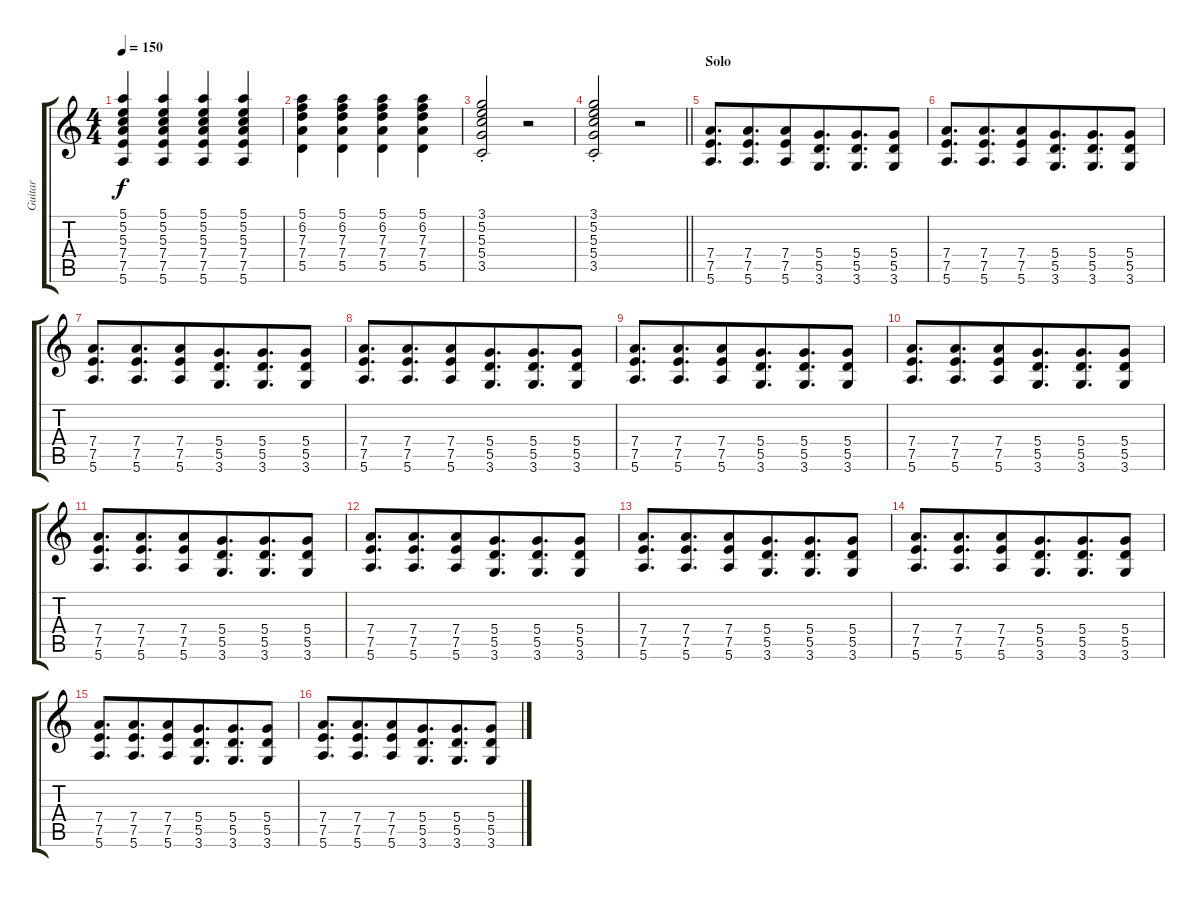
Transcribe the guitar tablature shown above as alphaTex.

\track ("Guitar" "Guitar") {instrument distortionguitar}
\staff {score tabs}
\tuning (E4 B3 G3 D3 A2 E2) {hide}
\ts (4 4)
\tempo 150
\clef g2
\ks c
(5.1 5.2 5.3 7.4 7.5 5.6).4{dy f} (5.1 5.2 5.3 7.4 7.5 5.6).4 (5.1 5.2 5.3 7.4 7.5 5.6).4 (5.1 5.2 5.3 7.4 7.5 5.6).4 |
(5.1 6.2 7.3 7.4 5.5).4 (5.1 6.2 7.3 7.4 5.5).4 (5.1 6.2 7.3 7.4 5.5).4 (5.1 6.2 7.3 7.4 5.5).4 |
(3.1{st} 5.2{st} 5.3{st} 5.4{st} 3.5{st}).2 r.2 |
\barLineRight lightlight
(3.1{st} 5.2{st} 5.3{st} 5.4{st} 3.5{st}).2 r.2 |
\section ("" "Solo")
(7.4 7.5 5.6).8{d} (7.4 7.5 5.6).8{d beam merge} (7.4 7.5 5.6).8{beam merge} (5.4 5.5 3.6).8{d} (5.4 5.5 3.6).8{d beam merge} (5.4 5.5 3.6).8 |
(7.4 7.5 5.6).8{d} (7.4 7.5 5.6).8{d beam merge} (7.4 7.5 5.6).8{beam merge} (5.4 5.5 3.6).8{d} (5.4 5.5 3.6).8{d beam merge} (5.4 5.5 3.6).8 |
(7.4 7.5 5.6).8{d} (7.4 7.5 5.6).8{d beam merge} (7.4 7.5 5.6).8{beam merge} (5.4 5.5 3.6).8{d} (5.4 5.5 3.6).8{d beam merge} (5.4 5.5 3.6).8 |
(7.4 7.5 5.6).8{d} (7.4 7.5 5.6).8{d beam merge} (7.4 7.5 5.6).8{beam merge} (5.4 5.5 3.6).8{d} (5.4 5.5 3.6).8{d beam merge} (5.4 5.5 3.6).8 |
(7.4 7.5 5.6).8{d} (7.4 7.5 5.6).8{d beam merge} (7.4 7.5 5.6).8{beam merge} (5.4 5.5 3.6).8{d} (5.4 5.5 3.6).8{d beam merge} (5.4 5.5 3.6).8 |
(7.4 7.5 5.6).8{d} (7.4 7.5 5.6).8{d beam merge} (7.4 7.5 5.6).8{beam merge} (5.4 5.5 3.6).8{d} (5.4 5.5 3.6).8{d beam merge} (5.4 5.5 3.6).8 |
(7.4 7.5 5.6).8{d} (7.4 7.5 5.6).8{d beam merge} (7.4 7.5 5.6).8{beam merge} (5.4 5.5 3.6).8{d} (5.4 5.5 3.6).8{d beam merge} (5.4 5.5 3.6).8 |
(7.4 7.5 5.6).8{d} (7.4 7.5 5.6).8{d beam merge} (7.4 7.5 5.6).8{beam merge} (5.4 5.5 3.6).8{d} (5.4 5.5 3.6).8{d beam merge} (5.4 5.5 3.6).8 |
(7.4 7.5 5.6).8{d} (7.4 7.5 5.6).8{d beam merge} (7.4 7.5 5.6).8{beam merge} (5.4 5.5 3.6).8{d} (5.4 5.5 3.6).8{d beam merge} (5.4 5.5 3.6).8 |
(7.4 7.5 5.6).8{d} (7.4 7.5 5.6).8{d beam merge} (7.4 7.5 5.6).8{beam merge} (5.4 5.5 3.6).8{d} (5.4 5.5 3.6).8{d beam merge} (5.4 5.5 3.6).8 |
(7.4 7.5 5.6).8{d} (7.4 7.5 5.6).8{d beam merge} (7.4 7.5 5.6).8{beam merge} (5.4 5.5 3.6).8{d} (5.4 5.5 3.6).8{d beam merge} (5.4 5.5 3.6).8 |
(7.4 7.5 5.6).8{d} (7.4 7.5 5.6).8{d beam merge} (7.4 7.5 5.6).8{beam merge} (5.4 5.5 3.6).8{d} (5.4 5.5 3.6).8{d beam merge} (5.4 5.5 3.6).8
